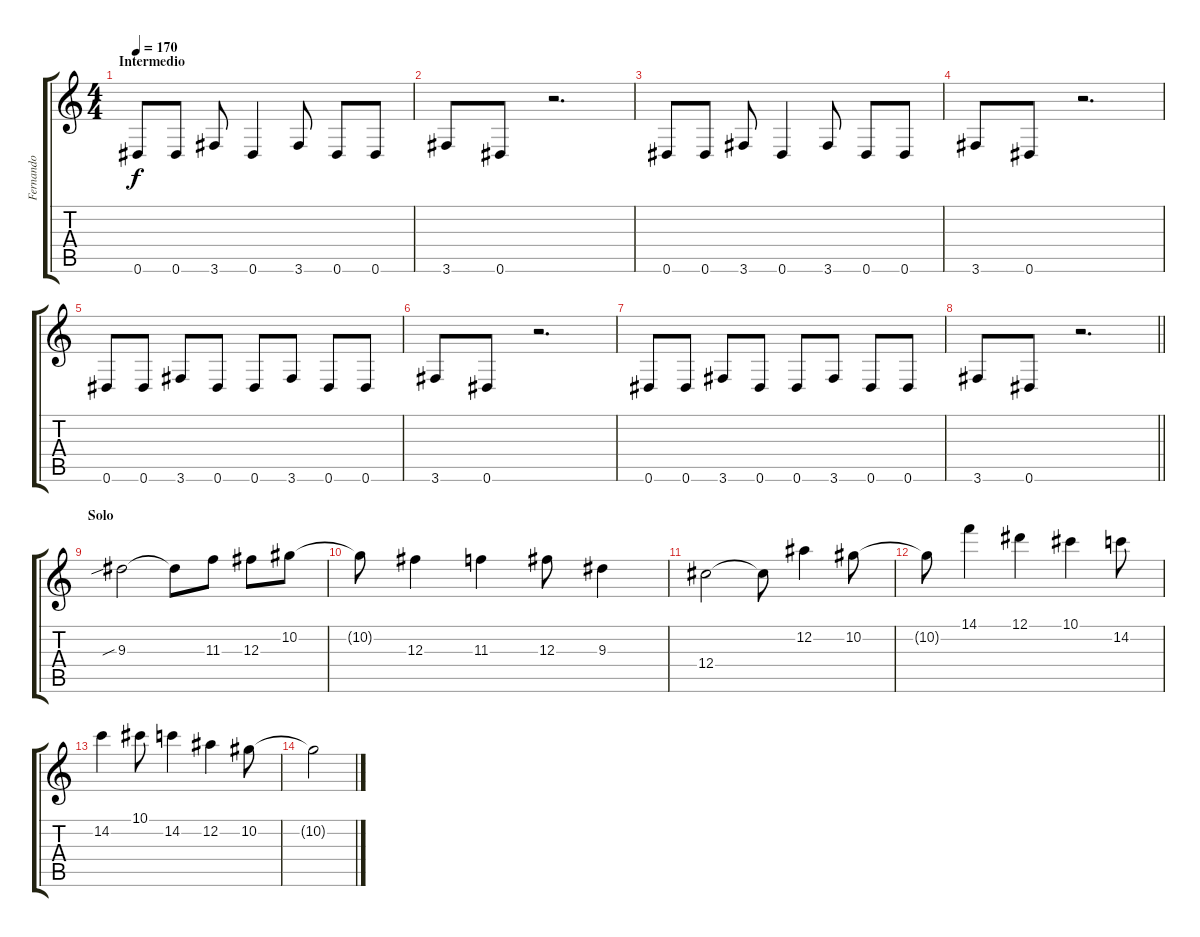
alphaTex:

\track ("Fernando" "Fernando") {instrument distortionguitar}
\staff {score tabs}
\tuning (Eb4 Bb3 Gb3 Db3 Ab2 Eb2) {hide}
\ts (4 4)
\section ("" "Intermedio")
\tempo 170
\clef g2
\ks c
0.6.8{dy f volume 13} 0.6.8 3.6.8 0.6.4 3.6.8 0.6.8 0.6.8 |
3.6.8 0.6.8 r.2{d} |
0.6.8{volume 13} 0.6.8 3.6.8 0.6.4 3.6.8 0.6.8 0.6.8 |
3.6.8 0.6.8 r.2{d} |
0.6.8{volume 13} 0.6.8 3.6.8 0.6.8 0.6.8 3.6.8 0.6.8 0.6.8 |
3.6.8 0.6.8 r.2{d} |
0.6.8{volume 13} 0.6.8 3.6.8 0.6.8 0.6.8 3.6.8 0.6.8 0.6.8 |
\barLineRight lightlight
3.6.8 0.6.8 r.2{d} |
\section ("" "Solo")
9.3{sib}.2{volume 16} 9.3{t}.8 11.3.8 12.3.8 10.2.8 |
10.2{t}.8 12.3.4 11.3.4 12.3.8 9.3.4 |
12.4.2 12.4{t}.8 12.2.4 10.2.8 |
10.2{t}.8 14.1.4 12.1.4 10.1.4 14.2.8 |
14.2.4 10.1.8 14.2.4 12.2.4 10.2.8 |
10.2{t}.2
